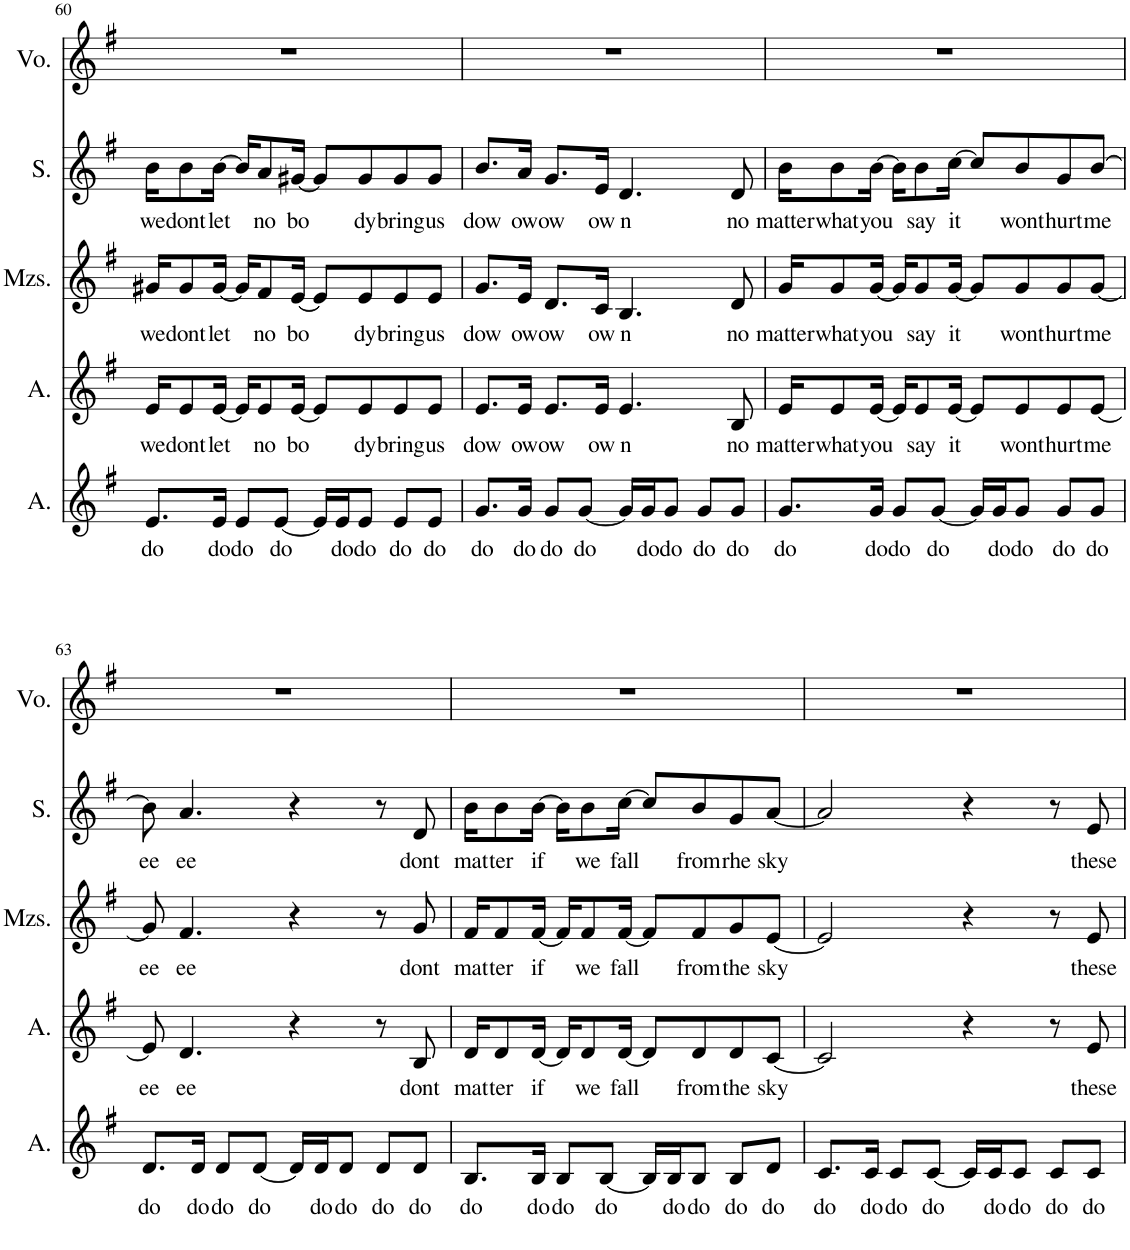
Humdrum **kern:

**kern	**text	**kern	**text	**kern	**text	**kern	**text	**kern
*part5	*part5	*part4	*part4	*part3	*part3	*part2	*part2	*part1
*staff5	*staff5	*staff4	*staff4	*staff3	*staff3	*staff2	*staff2	*staff1
*I"Alto	*	*I"Alto	*	*I"Mezzosoprano	*	*I"Soprano	*	*I"Voice
*I'A.	*	*I'A.	*	*I'Mzs.	*	*I'S.	*	*I'Vo.
!!LO:PB:g=z
*clefG2	*	*clefG2	*	*clefG2	*	*clefG2	*	*clefG2
*k[f#]	*	*k[f#]	*	*k[f#]	*	*k[f#]	*	*k[f#]
*M4/4	*	*M4/4	*	*M4/4	*	*M4/4	*	*M4/4
=60	=60	=60	=60	=60	=60	=60	=60	=60
!	!LO:LY:b	!	!LO:LY:b	!	!LO:LY:b	!	!LO:LY:b	!
8.e/L	do	16e/KL	we	16g#X/KL	we	16b\KL	we	1r
!	!	!	!LO:LY:b	!	!LO:LY:b	!	!LO:LY:b	!
.	.	8e/	dont	8g#/	dont	8b\	dont	.
!	!LO:LY:b	!	!LO:LY:b	!	!LO:LY:b	!	!LO:LY:b	!
16e/Jk	do	[16e/Jk	let	[16g#/Jk	let	[16b\Jk	let	.
!	!LO:LY:b	!	!	!	!	!	!	!
8e/L	do	16e/KL]	.	16g#/KL]	.	16b/KL]	.	.
!	!	!	!LO:LY:b	!	!LO:LY:b	!	!LO:LY:b	!
.	.	8e/	no	8f#/	no	8a/	no	.
!	!LO:LY:b	!	!	!	!	!	!	!
[8e/J	do	.	.	.	.	.	.	.
!	!	!	!LO:LY:b	!	!LO:LY:b	!	!LO:LY:b	!
.	.	[16e/Jk	bo	[16e/Jk	bo	[16g#X/Jk	bo	.
16e/LL]	.	8e/L]	.	8e/L]	.	8g#/L]	.	.
!	!LO:LY:b	!	!	!	!	!	!	!
16e/J	do	.	.	.	.	.	.	.
!	!LO:LY:b	!	!LO:LY:b	!	!LO:LY:b	!	!LO:LY:b	!
8e/J	do	8e/	dy	8e/	dy	8g#/	dy	.
!	!LO:LY:b	!	!LO:LY:b	!	!LO:LY:b	!	!LO:LY:b	!
8e/L	do	8e/	bring	8e/	bring	8g#/	bring	.
!	!LO:LY:b	!	!LO:LY:b	!	!LO:LY:b	!	!LO:LY:b	!
8e/J	do	8e/J	us	8e/J	us	8g#/J	us	.
=61	=61	=61	=61	=61	=61	=61	=61	=61
!	!LO:LY:b	!	!LO:LY:b	!	!LO:LY:b	!	!LO:LY:b	!
8.g/L	do	8.e/L	dow	8.g/L	dow	8.b/L	dow	1r
!	!LO:LY:b	!	!LO:LY:b	!	!LO:LY:b	!	!LO:LY:b	!
16g/Jk	do	16e/Jk	ow	16e/Jk	ow	16a/Jk	ow	.
!	!LO:LY:b	!	!LO:LY:b	!	!LO:LY:b	!	!LO:LY:b	!
8g/L	do	8.e/L	ow	8.d/L	ow	8.g/L	ow	.
!	!LO:LY:b	!	!	!	!	!	!	!
[8g/J	do	.	.	.	.	.	.	.
!	!	!	!LO:LY:b	!	!LO:LY:b	!	!LO:LY:b	!
.	.	16e/Jk	ow	16c/Jk	ow	16e/Jk	ow	.
!	!	!	!LO:LY:b	!	!LO:LY:b	!	!LO:LY:b	!
16g/LL]	.	4.e/	n	4.B/	n	4.d/	n	.
!	!LO:LY:b	!	!	!	!	!	!	!
16g/J	do	.	.	.	.	.	.	.
!	!LO:LY:b	!	!	!	!	!	!	!
8g/J	do	.	.	.	.	.	.	.
!	!LO:LY:b	!	!	!	!	!	!	!
8g/L	do	.	.	.	.	.	.	.
!	!LO:LY:b	!	!LO:LY:b	!	!LO:LY:b	!	!LO:LY:b	!
8g/J	do	8B/	no	8d/	no	8d/	no	.
=62	=62	=62	=62	=62	=62	=62	=62	=62
!	!LO:LY:b	!	!LO:LY:b	!	!LO:LY:b	!	!LO:LY:b	!
8.g/L	do	16e/KL	matter	16g/KL	matter	16b\KL	matter	1r
!	!	!	!LO:LY:b	!	!LO:LY:b	!	!LO:LY:b	!
.	.	8e/	what	8g/	what	8b\	what	.
!	!LO:LY:b	!	!LO:LY:b	!	!LO:LY:b	!	!LO:LY:b	!
16g/Jk	do	[16e/Jk	you	[16g/Jk	you	[16b\Jk	you	.
!	!LO:LY:b	!	!	!	!	!	!	!
8g/L	do	16e/KL]	.	16g/KL]	.	16b\KL]	.	.
!	!	!	!LO:LY:b	!	!LO:LY:b	!	!LO:LY:b	!
.	.	8e/	say	8g/	say	8b\	say	.
!	!LO:LY:b	!	!	!	!	!	!	!
[8g/J	do	.	.	.	.	.	.	.
!	!	!	!LO:LY:b	!	!LO:LY:b	!	!LO:LY:b	!
.	.	[16e/Jk	it	[16g/Jk	it	[16cc\Jk	it	.
16g/LL]	.	8e/L]	.	8g/L]	.	8cc/L]	.	.
!	!LO:LY:b	!	!	!	!	!	!	!
16g/J	do	.	.	.	.	.	.	.
!	!LO:LY:b	!	!LO:LY:b	!	!LO:LY:b	!	!LO:LY:b	!
8g/J	do	8e/	wont	8g/	wont	8b/	wont	.
!	!LO:LY:b	!	!LO:LY:b	!	!LO:LY:b	!	!LO:LY:b	!
8g/L	do	8e/	hurt	8g/	hurt	8g/	hurt	.
!	!LO:LY:b	!	!LO:LY:b	!	!LO:LY:b	!	!LO:LY:b	!
8g/J	do	[8e/J	me	[8g/J	me	[8b/J	me	.
!!LO:LB:g=z
=63	=63	=63	=63	=63	=63	=63	=63	=63
!	!LO:LY:b	!	!LO:LY:b	!	!LO:LY:b	!	!LO:LY:b	!
8.d/L	do	8e/]	ee	8g/]	ee	8b\]	ee	1r
!	!	!	!LO:LY:b	!	!LO:LY:b	!	!LO:LY:b	!
.	.	4.d/	ee	4.f#/	ee	4.a/	ee	.
!	!LO:LY:b	!	!	!	!	!	!	!
16d/Jk	do	.	.	.	.	.	.	.
!	!LO:LY:b	!	!	!	!	!	!	!
8d/L	do	.	.	.	.	.	.	.
!	!LO:LY:b	!	!	!	!	!	!	!
[8d/J	do	.	.	.	.	.	.	.
16d/LL]	.	4r	.	4r	.	4r	.	.
!	!LO:LY:b	!	!	!	!	!	!	!
16d/J	do	.	.	.	.	.	.	.
!	!LO:LY:b	!	!	!	!	!	!	!
8d/J	do	.	.	.	.	.	.	.
!	!LO:LY:b	!	!	!	!	!	!	!
8d/L	do	8r	.	8r	.	8r	.	.
!	!LO:LY:b	!	!LO:LY:b	!	!LO:LY:b	!	!LO:LY:b	!
8d/J	do	8B/	dont	8g/	dont	8d/	dont	.
=64	=64	=64	=64	=64	=64	=64	=64	=64
!	!LO:LY:b	!	!LO:LY:b	!	!LO:LY:b	!	!LO:LY:b	!
8.B/L	do	16d/KL	mat	16f#/KL	mat	16b\KL	mat	1r
!	!	!	!LO:LY:b	!	!LO:LY:b	!	!LO:LY:b	!
.	.	8d/	ter	8f#/	ter	8b\	ter	.
!	!LO:LY:b	!	!LO:LY:b	!	!LO:LY:b	!	!LO:LY:b	!
16B/Jk	do	[16d/Jk	if	[16f#/Jk	if	[16b\Jk	if	.
!	!LO:LY:b	!	!	!	!	!	!	!
8B/L	do	16d/KL]	.	16f#/KL]	.	16b\KL]	.	.
!	!	!	!LO:LY:b	!	!LO:LY:b	!	!LO:LY:b	!
.	.	8d/	we	8f#/	we	8b\	we	.
!	!LO:LY:b	!	!	!	!	!	!	!
[8B/J	do	.	.	.	.	.	.	.
!	!	!	!LO:LY:b	!	!LO:LY:b	!	!LO:LY:b	!
.	.	[16d/Jk	fall	[16f#/Jk	fall	[16cc\Jk	fall	.
16B/LL]	.	8d/L]	.	8f#/L]	.	8cc/L]	.	.
!	!LO:LY:b	!	!	!	!	!	!	!
16B/J	do	.	.	.	.	.	.	.
!	!LO:LY:b	!	!LO:LY:b	!	!LO:LY:b	!	!LO:LY:b	!
8B/J	do	8d/	from	8f#/	from	8b/	from	.
!	!LO:LY:b	!	!LO:LY:b	!	!LO:LY:b	!	!LO:LY:b	!
8B/L	do	8d/	the	8g/	the	8g/	rhe	.
!	!LO:LY:b	!	!LO:LY:b	!	!LO:LY:b	!	!LO:LY:b	!
8d/J	do	[8c/J	sky	[8e/J	sky	[8a/J	sky	.
=65	=65	=65	=65	=65	=65	=65	=65	=65
!	!LO:LY:b	!	!	!	!	!	!	!
8.c/L	do	2c/]	.	2e/]	.	2a/]	.	1r
!	!LO:LY:b	!	!	!	!	!	!	!
16c/Jk	do	.	.	.	.	.	.	.
!	!LO:LY:b	!	!	!	!	!	!	!
8c/L	do	.	.	.	.	.	.	.
!	!LO:LY:b	!	!	!	!	!	!	!
[8c/J	do	.	.	.	.	.	.	.
16c/LL]	.	4r	.	4r	.	4r	.	.
!	!LO:LY:b	!	!	!	!	!	!	!
16c/J	do	.	.	.	.	.	.	.
!	!LO:LY:b	!	!	!	!	!	!	!
8c/J	do	.	.	.	.	.	.	.
!	!LO:LY:b	!	!	!	!	!	!	!
8c/L	do	8r	.	8r	.	8r	.	.
!	!LO:LY:b	!	!LO:LY:b	!	!LO:LY:b	!	!LO:LY:b	!
8c/J	do	8e/	these	8e/	these	8e/	these	.
=	=	=	=	=	=	=	=	=
*-	*-	*-	*-	*-	*-	*-	*-	*-
